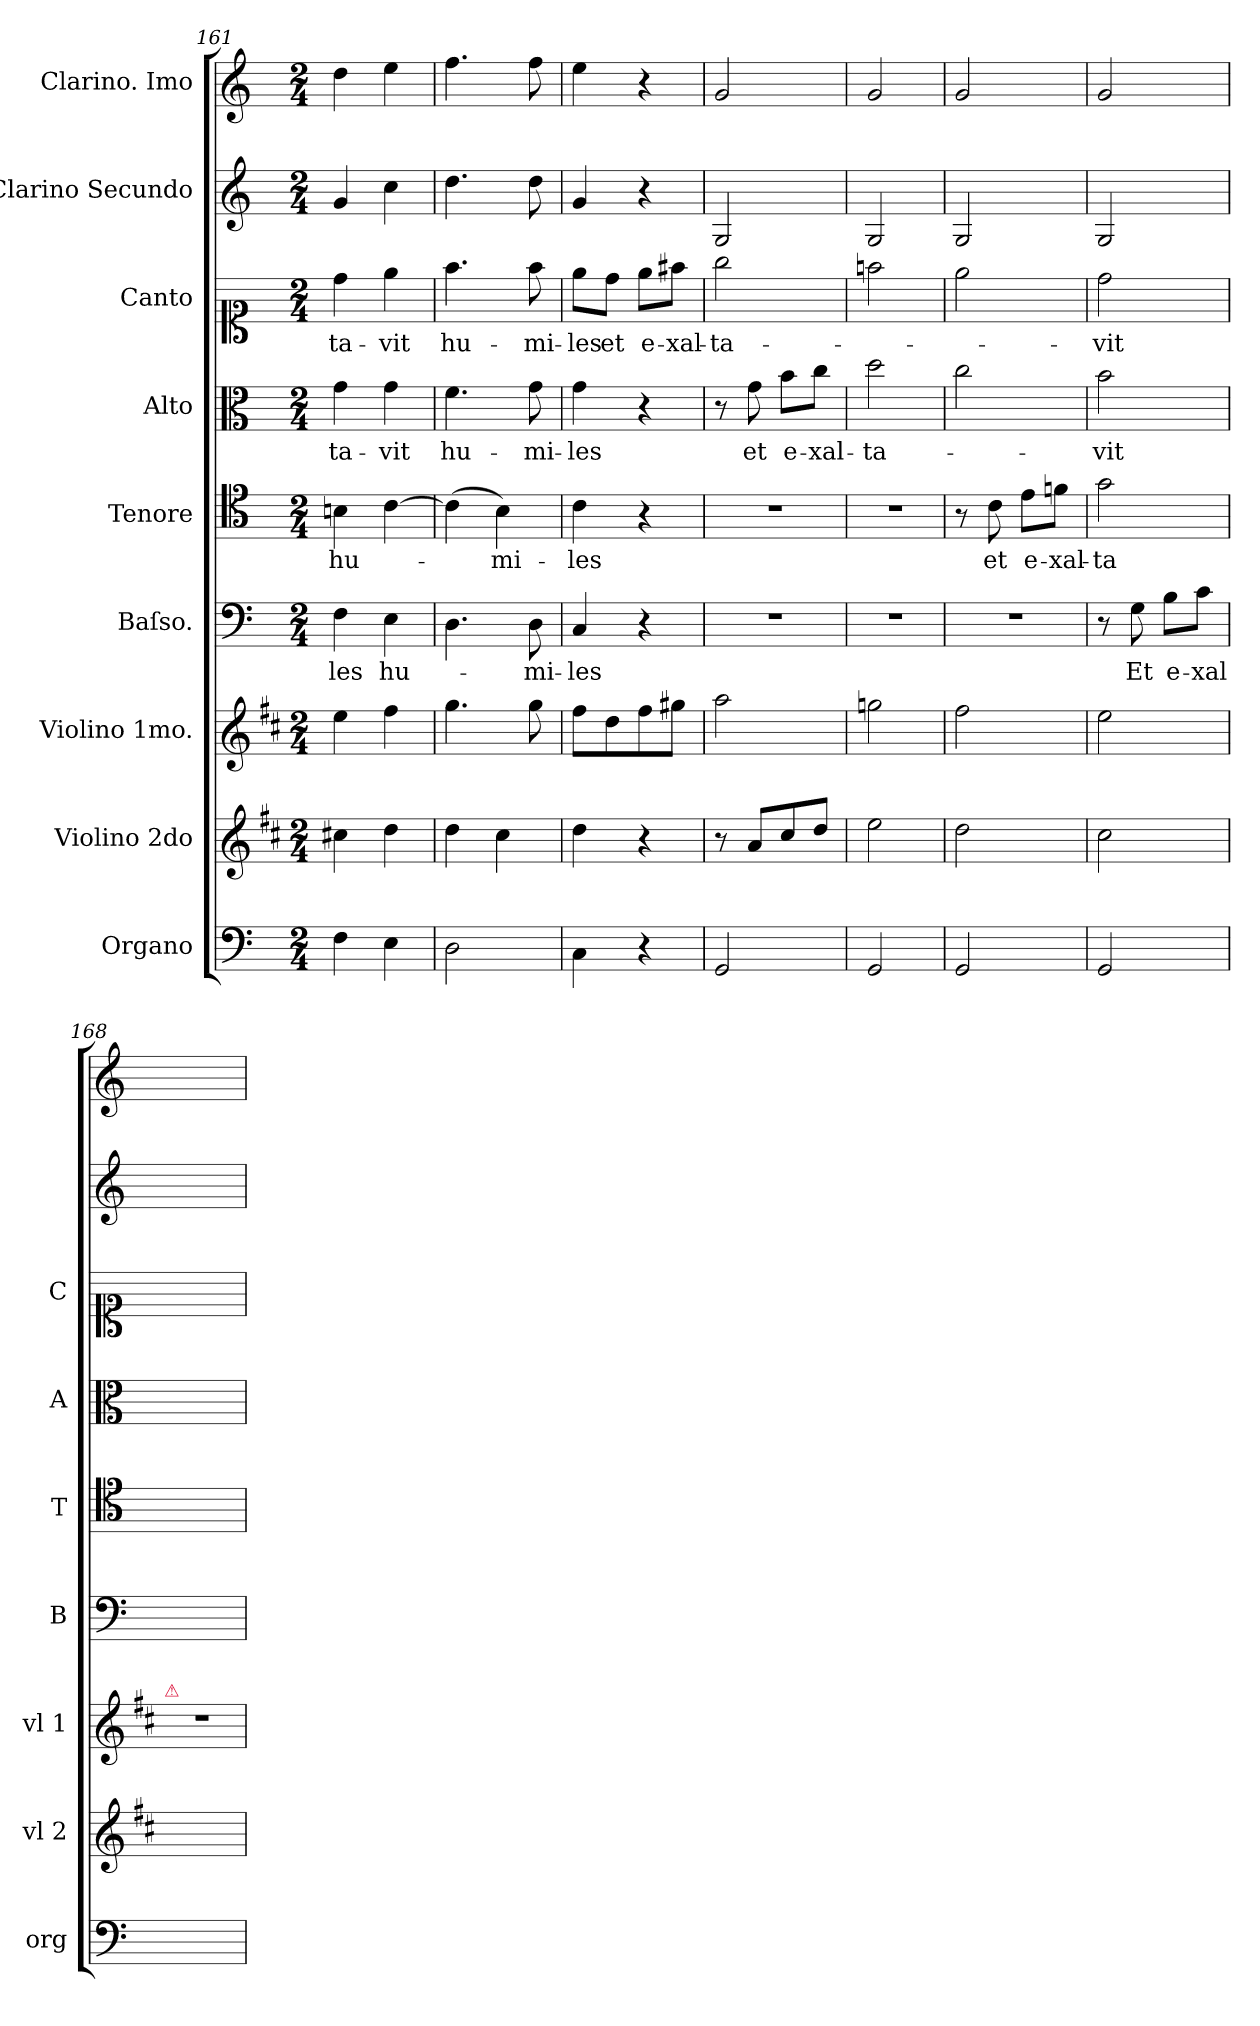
**kern	**kern	**kern	**kern	**text	**kern	**text	**kern	**text	**kern	**text	**kern	**kern
*part9	*part8	*part7	*part6	*part6	*part5	*part5	*part4	*part4	*part3	*part3	*part2	*part1
*staff9	*staff8	*staff7	*staff6	*staff6	*staff5	*staff5	*staff4	*staff4	*staff3	*staff3	*staff2	*staff1
*I"Organo	*I"Violino 2do	*I"Violino 1mo.	*I"Baſso.	*	*I"Tenore	*	*I"Alto	*	*I"Canto	*	*I"Clarino Secundo	*I"Clarino. Imo
*I'org	*I'vl 2	*I'vl 1	*I'B	*	*I'T	*	*I'A	*	*I'C	*	*	*
*clefF4	*clefG2	*clefG2	*clefF4	*	*clefC4	*	*clefC3	*	*clefC1	*	*clefG2	*clefG2
*	*ITrd1c2	*ITrd1c2	*	*	*	*	*	*	*	*	*	*
*k[]	*k[]	*k[]	*k[]	*	*k[]	*	*k[]	*	*k[]	*	*k[]	*k[]
*	*C:	*C:	*C:	*	*C:	*	*C:	*	*C:	*	*C:	*C:
*M2/4	*M2/4	*M2/4	*M2/4	*	*M2/4	*	*M2/4	*	*M2/4	*	*M2/4	*M2/4
=161	=161	=161	=161	=161	=161	=161	=161	=161	=161	=161	=161	=161
4F\	4bn\	4dd\	4F\	-les	4Bn\	hu-	4g\	-ta-	4dd\	-ta-	4g/	4dd\
4E\	4cc\	4ee\	4E\	hu-	[4c\	.	4g\	-vit	4ee\	-vit	4cc\	4ee\
=162	=162	=162	=162	=162	=162	=162	=162	=162	=162	=162	=162	=162
2D\	4cc\	4.ff\	4.D\	.	(4c\]	.	4.f\	hu-	4.ff\	hu-	4.dd\	4.ff\
.	4b\	.	.	.	4B\)	-mi-	.	.	.	.	.	.
.	.	8ff\	8D\	-mi-	.	.	8g\	-mi-	8ff\	-mi-	8dd\	8ff\
=163	=163	=163	=163	=163	=163	=163	=163	=163	=163	=163	=163	=163
4C\	4cc\	8ee\L	4C/	-les	4c\	-les	4g\	-les	8ee\L	-les	4g/	4ee\
.	.	8cc\	.	.	.	.	.	.	8dd\J	et	.	.
4r	4r	8ee\	4r	.	4r	.	4r	.	8ee\L	e-	4r	4r
.	.	8ff#X\J	.	.	.	.	.	.	8ff#X\J	-xal-	.	.
=164	=164	=164	=164	=164	=164	=164	=164	=164	=164	=164	=164	=164
2GG/	8r	2gg\	2r	.	2r	.	8r	.	2gg\	-ta-	2G/	2g/
.	8g/L	.	.	.	.	.	8g\	et	.	.	.	.
.	8b/	.	.	.	.	.	8b\L	e-	.	.	.	.
.	8cc/J	.	.	.	.	.	8cc\J	-xal-	.	.	.	.
=165	=165	=165	=165	=165	=165	=165	=165	=165	=165	=165	=165	=165
2GG/	2dd\	2ffn\	2r	.	2r	.	2dd\	-ta-	2ffn\	.	2G/	2g/
=166	=166	=166	=166	=166	=166	=166	=166	=166	=166	=166	=166	=166
2GG/	2cc\	2ee\	2r	.	8r	.	2cc\	.	2ee\	.	2G/	2g/
.	.	.	.	.	8c\	et	.	.	.	.	.	.
.	.	.	.	.	8e\L	e-	.	.	.	.	.	.
.	.	.	.	.	8fn\J	-xal-	.	.	.	.	.	.
=167	=167	=167	=167	=167	=167	=167	=167	=167	=167	=167	=167	=167
2GG/	2b\	2dd\	8r	.	2g\	-ta-	2b\	-vit	2dd\	-vit	2G/	2g/
.	.	.	8G\	Et	.	.	.	.	.	.	.	.
.	.	.	8B\L	e-	.	.	.	.	.	.	.	.
.	.	.	8c\J	-xal-	.	.	.	.	.	.	.	.
=168	=168	=168	=168	=168	=168	=168	=168	=168	=168	=168	=168	=168
!	!	!LO:TX:a:color=crimson:t=⚠	!	!	!	!	!	!	!	!	!	!
2ryy	2ryy	2r	2ryy	.	2ryy	.	2ryy	.	2ryy	.	2ryy	2ryy
=	=	=	=	=	=	=	=	=	=	=	=	=
*-	*-	*-	*-	*-	*-	*-	*-	*-	*-	*-	*-	*-
